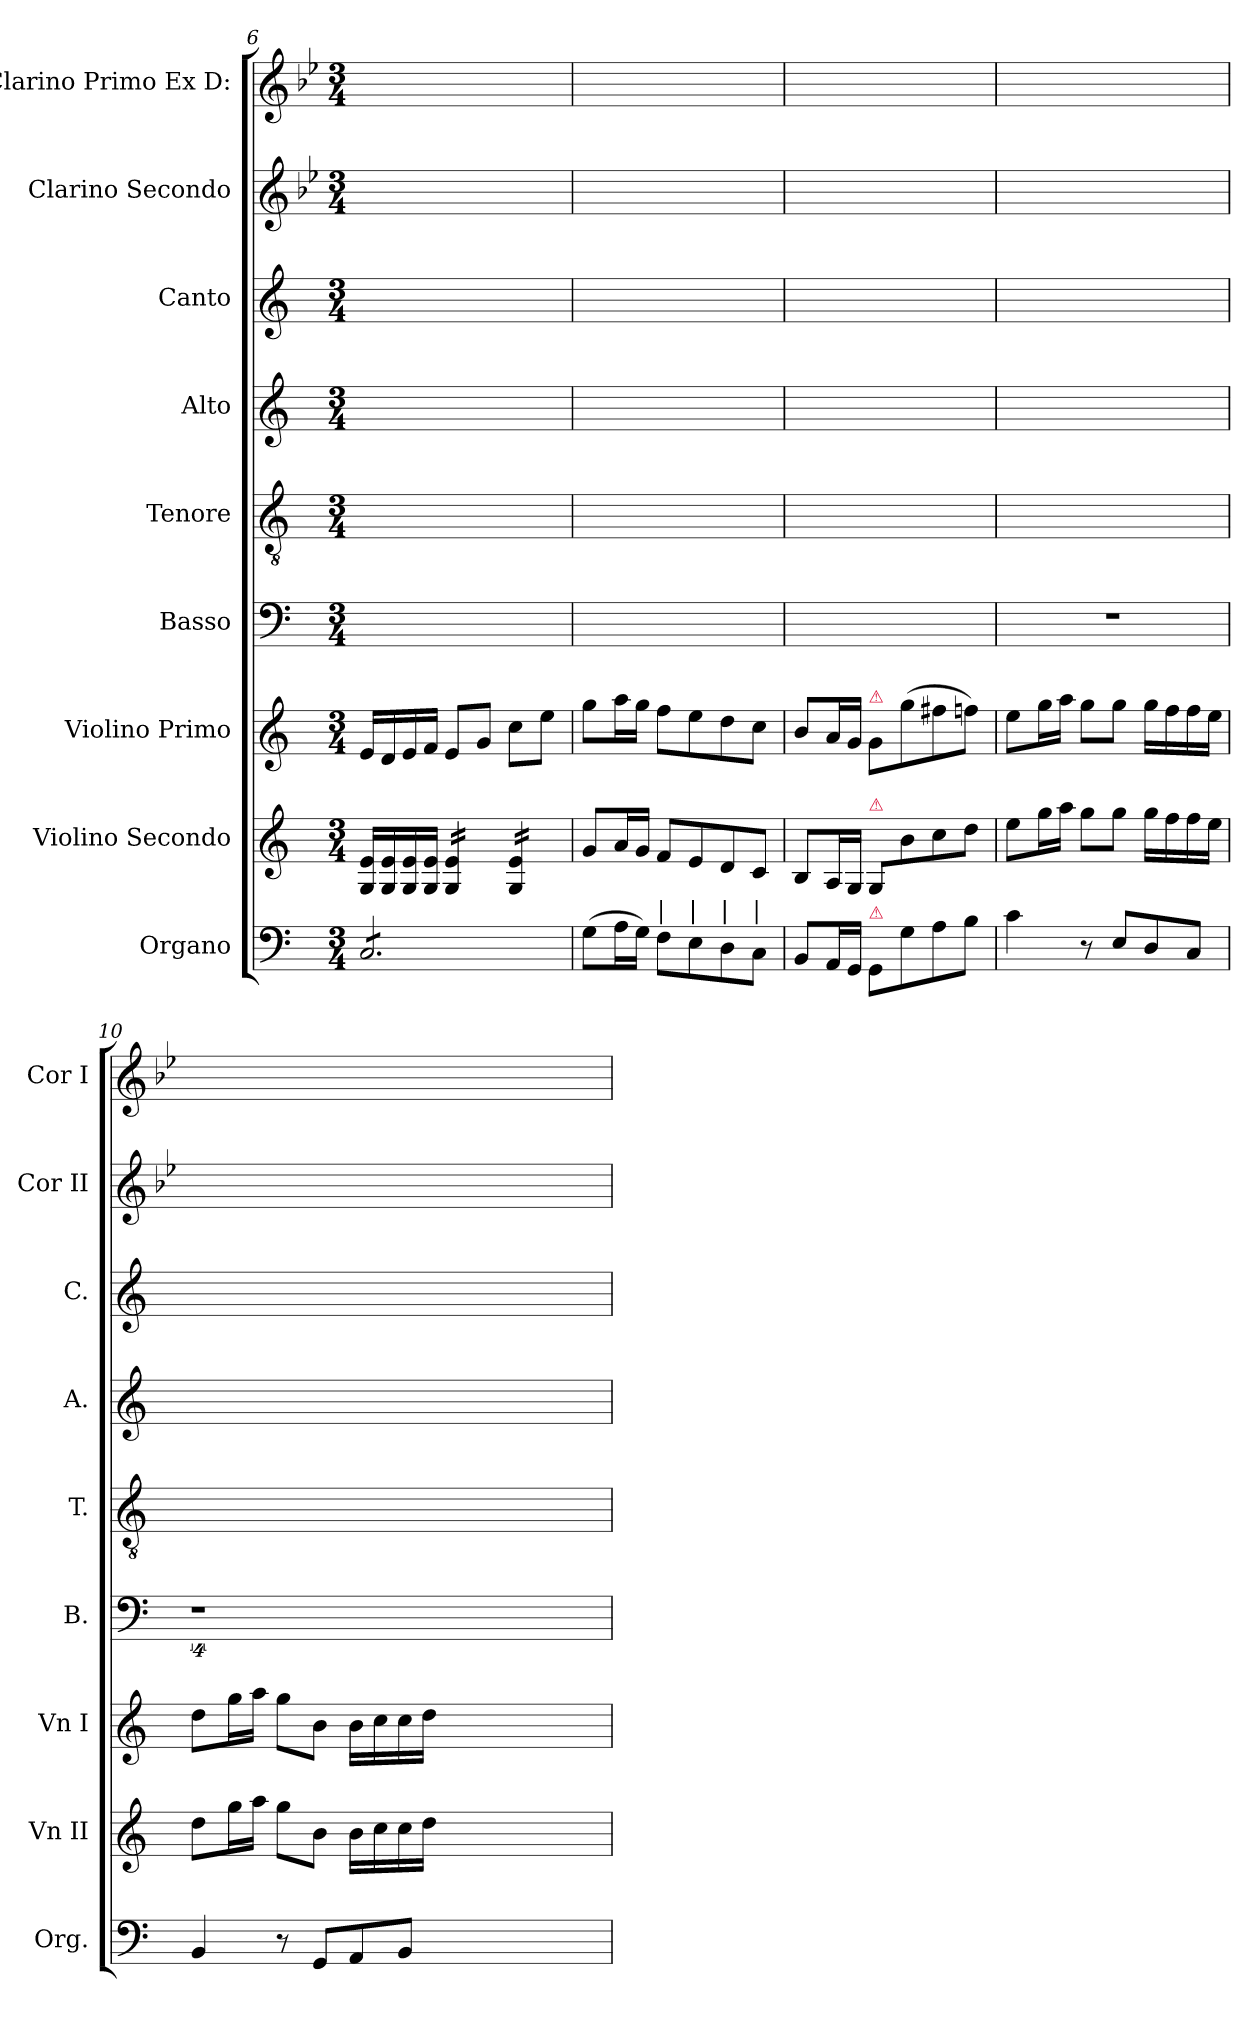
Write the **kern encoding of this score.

**kern	**kern	**kern	**kern	**kern	**kern	**kern	**kern	**kern
*part9	*part8	*part7	*part6	*part5	*part4	*part3	*part2	*part1
*staff9	*staff8	*staff7	*staff6	*staff5	*staff4	*staff3	*staff2	*staff1
*I"Organo	*I"Violino Secondo	*I"Violino Primo	*I"Basso	*I"Tenore	*I"Alto	*I"Canto	*I"Clarino Secondo	*I"Clarino Primo Ex D:
*I'Org.	*I'Vn II	*I'Vn I	*I'B.	*I'T.	*I'A.	*I'C.	*I'Cor II	*I'Cor I
*clefF4	*clefG2	*clefG2	*clefF4	*clefGv2	*clefG2	*clefG2	*clefG2	*clefG2
*	*	*	*	*	*	*	*ITrd-1c-2	*ITrd-1c-2
*k[]	*k[]	*k[]	*k[]	*k[]	*k[]	*k[]	*k[]	*k[]
*C:	*C:	*C:	*C:	*C:	*C:	*C:	*C:	*C:
*M3/4	*M3/4	*M3/4	*M3/4	*M3/4	*M3/4	*M3/4	*M3/4	*M3/4
=6	=6	=6	=6	=6	=6	=6	=6	=6
*tremolo	*	*	*	*	*	*	*	*
8C/L	16G/ 16e/LL	16e/LL	2.ryy	2.ryy	2.ryy	2.ryy	2.ryy	2.ryy
.	16G/ 16e/	16d/	.	.	.	.	.	.
8C/	16G/ 16e/	16e/	.	.	.	.	.	.
.	16G/ 16e/JJ	16f/JJ	.	.	.	.	.	.
*	*tremolo	*	*	*	*	*	*	*
8C/	16G/ 16e/LL	8e/L	.	.	.	.	.	.
.	16G/ 16e/	.	.	.	.	.	.	.
8C/	16G/ 16e/	8g/J	.	.	.	.	.	.
.	16G/ 16e/JJ	.	.	.	.	.	.	.
8C/	16G/ 16e/LL	8cc\L	.	.	.	.	.	.
.	16G/ 16e/	.	.	.	.	.	.	.
8C/J	16G/ 16e/	8ee\J	.	.	.	.	.	.
*Xtremolo	*	*	*	*	*	*	*	*
.	16G/ 16e/JJ	.	.	.	.	.	.	.
*	*Xtremolo	*	*	*	*	*	*	*
=7	=7	=7	=7	=7	=7	=7	=7	=7
(8G\L	8g/L	8gg\L	2.ryy	2.ryy	2.ryy	2.ryy	2.ryy	2.ryy
16A\L	16a/L	16aa\L	.	.	.	.	.	.
16G\JJ)	16g/JJ	16gg\JJ	.	.	.	.	.	.
!LO:TX:a:t=|	!	!	!	!	!	!	!	!
8F\L	8f/L	8ff\L	.	.	.	.	.	.
!LO:TX:a:t=|	!	!	!	!	!	!	!	!
8E\	8e/	8ee\	.	.	.	.	.	.
!LO:TX:a:t=|	!	!	!	!	!	!	!	!
8D\	8d/	8dd\	.	.	.	.	.	.
!LO:TX:a:t=|	!	!	!	!	!	!	!	!
8C\J	8c/J	8cc\J	.	.	.	.	.	.
=8	=8	=8	=8	=8	=8	=8	=8	=8
8BB/L	8B/L	8b/L	2.ryy	2.ryy	2.ryy	2.ryy	2.ryy	2.ryy
16AA/L	16A/L	16a/L	.	.	.	.	.	.
16GG/JJ	16G/JJ	16g/JJ	.	.	.	.	.	.
!	!	!LO:TX:a:color=crimson:t=⚠	!	!	!	!	!	!
!	!LO:TX:a:color=crimson:t=⚠	!	!	!	!	!	!	!
!LO:TX:a:color=crimson:t=⚠	!	!	!	!	!	!	!	!
8GG/L	8G/L	8g/L	.	.	.	.	.	.
8G\	8b\	(8gg\	.	.	.	.	.	.
8A\	8cc\	8ff#X\	.	.	.	.	.	.
8B\J	8dd\J	8ffn\J)	.	.	.	.	.	.
=9	=9	=9	=9	=9	=9	=9	=9	=9
4c\	8ee\L	8ee\L	2.r	2.ryy	2.ryy	2.ryy	2.ryy	2.ryy
.	16gg\L	16gg\L	.	.	.	.	.	.
.	16aa\JJ	16aa\JJ	.	.	.	.	.	.
8r	8gg\L	8gg\L	.	.	.	.	.	.
8E/L	8gg\J	8gg\J	.	.	.	.	.	.
8D/	16gg\LL	16gg\LL	.	.	.	.	.	.
.	16ff\	16ff\	.	.	.	.	.	.
8C/J	16ff\	16ff\	.	.	.	.	.	.
.	16ee\JJ	16ee\JJ	.	.	.	.	.	.
=10	=10	=10	=10	=10	=10	=10	=10	=10
4BB/	8dd\L	8dd\L	4%9r	2.ryy	2.ryy	2.ryy	2.ryy	2.ryy
.	16gg\L	16gg\L	.	.	.	.	.	.
.	16aa\JJ	16aa\JJ	.	.	.	.	.	.
8r	8gg\L	8gg\L	.	.	.	.	.	.
8GG/L	8b\J	8b\J	.	.	.	.	.	.
8AA/	16b\LL	16b\LL	.	.	.	.	.	.
.	16cc\	16cc\	.	.	.	.	.	.
8BB/J	16cc\	16cc\	.	.	.	.	.	.
.	16dd\JJ	16dd\JJ	.	.	.	.	.	.
1.ryy	1.ryy	1.ryy	.	1.ryy	1.ryy	1.ryy	1.ryy	1.ryy
=	=	=	=	=	=	=	=	=
*-	*-	*-	*-	*-	*-	*-	*-	*-
